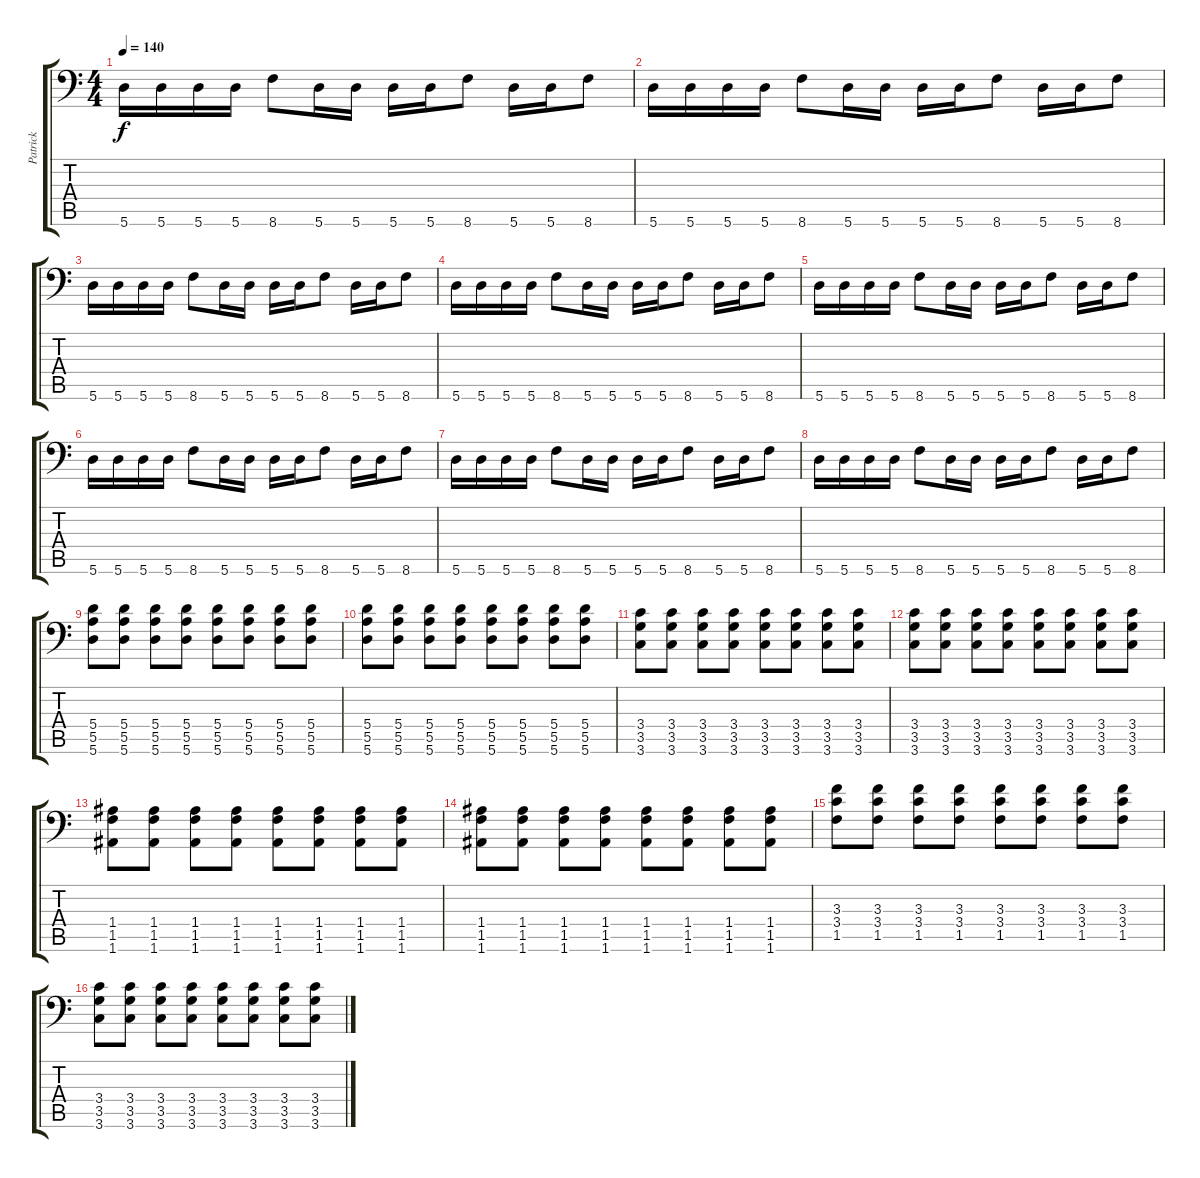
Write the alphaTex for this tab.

\track ("Patrick" "Patrick") {instrument distortionguitar}
\staff {score tabs}
\tuning (B3 Gb3 D3 A2 E2 A1) {hide}
\ts (4 4)
\tempo 140
\clef f4
\ks c
5.6.16{dy f} 5.6.16 5.6.16 5.6.16 8.6.8 5.6.16 5.6.16 5.6.16 5.6.16 8.6.8 5.6.16 5.6.16 8.6.8 |
5.6.16 5.6.16 5.6.16 5.6.16 8.6.8 5.6.16 5.6.16 5.6.16 5.6.16 8.6.8 5.6.16 5.6.16 8.6.8 |
5.6.16 5.6.16 5.6.16 5.6.16 8.6.8 5.6.16 5.6.16 5.6.16 5.6.16 8.6.8 5.6.16 5.6.16 8.6.8 |
5.6.16 5.6.16 5.6.16 5.6.16 8.6.8 5.6.16 5.6.16 5.6.16 5.6.16 8.6.8 5.6.16 5.6.16 8.6.8 |
5.6.16 5.6.16 5.6.16 5.6.16 8.6.8 5.6.16 5.6.16 5.6.16 5.6.16 8.6.8 5.6.16 5.6.16 8.6.8 |
5.6.16 5.6.16 5.6.16 5.6.16 8.6.8 5.6.16 5.6.16 5.6.16 5.6.16 8.6.8 5.6.16 5.6.16 8.6.8 |
5.6.16 5.6.16 5.6.16 5.6.16 8.6.8 5.6.16 5.6.16 5.6.16 5.6.16 8.6.8 5.6.16 5.6.16 8.6.8 |
5.6.16 5.6.16 5.6.16 5.6.16 8.6.8 5.6.16 5.6.16 5.6.16 5.6.16 8.6.8 5.6.16 5.6.16 8.6.8 |
(5.4 5.5 5.6).8 (5.4 5.5 5.6).8 (5.4 5.5 5.6).8 (5.4 5.5 5.6).8 (5.4 5.5 5.6).8 (5.4 5.5 5.6).8 (5.4 5.5 5.6).8 (5.4 5.5 5.6).8 |
(5.4 5.5 5.6).8 (5.4 5.5 5.6).8 (5.4 5.5 5.6).8 (5.4 5.5 5.6).8 (5.4 5.5 5.6).8 (5.4 5.5 5.6).8 (5.4 5.5 5.6).8 (5.4 5.5 5.6).8 |
(3.4 3.5 3.6).8 (3.4 3.5 3.6).8 (3.4 3.5 3.6).8 (3.4 3.5 3.6).8 (3.4 3.5 3.6).8 (3.4 3.5 3.6).8 (3.4 3.5 3.6).8 (3.4 3.5 3.6).8 |
(3.4 3.5 3.6).8 (3.4 3.5 3.6).8 (3.4 3.5 3.6).8 (3.4 3.5 3.6).8 (3.4 3.5 3.6).8 (3.4 3.5 3.6).8 (3.4 3.5 3.6).8 (3.4 3.5 3.6).8 |
(1.4 1.5 1.6).8 (1.4 1.5 1.6).8 (1.4 1.5 1.6).8 (1.4 1.5 1.6).8 (1.4 1.5 1.6).8 (1.4 1.5 1.6).8 (1.4 1.5 1.6).8 (1.4 1.5 1.6).8 |
(1.4 1.5 1.6).8 (1.4 1.5 1.6).8 (1.4 1.5 1.6).8 (1.4 1.5 1.6).8 (1.4 1.5 1.6).8 (1.4 1.5 1.6).8 (1.4 1.5 1.6).8 (1.4 1.5 1.6).8 |
(3.3 3.4 1.5).8 (3.3 3.4 1.5).8 (3.3 3.4 1.5).8 (3.3 3.4 1.5).8 (3.3 3.4 1.5).8 (3.3 3.4 1.5).8 (3.3 3.4 1.5).8 (3.3 3.4 1.5).8 |
(3.4 3.5 3.6).8 (3.4 3.5 3.6).8 (3.4 3.5 3.6).8 (3.4 3.5 3.6).8 (3.4 3.5 3.6).8 (3.4 3.5 3.6).8 (3.4 3.5 3.6).8 (3.4 3.5 3.6).8
